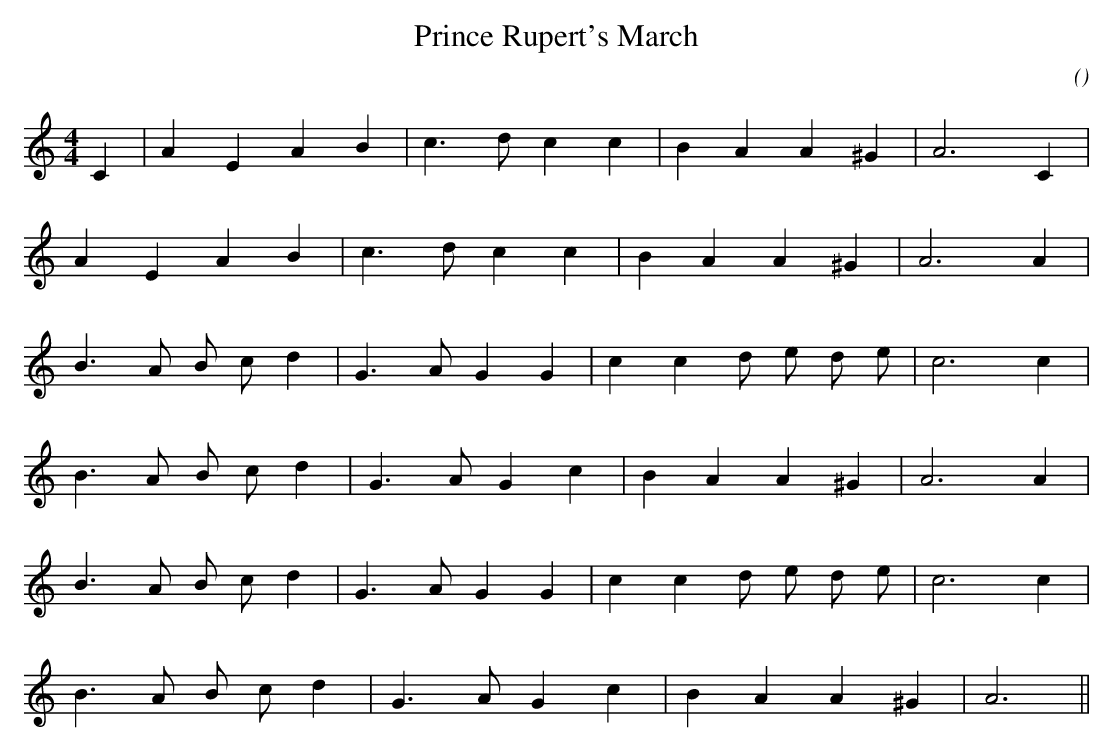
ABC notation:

X:1
T: Prince Rupert's March
C:
O:
M:4/4
K:Am
K:Am
M:4/4
L:1/16
C4 |A4 E4 A4 B4 |c6 d2 c4 c4 |B4 A4 A4 ^G4 |A12 C4 |
A4 E4 A4 B4 |c6 d2 c4 c4 |B4 A4 A4 ^G4 |A12 A4 |
B6 A2 B2 c2 d4 |G6 A2 G4 G4 |c4 c4 d2 e2 d2 e2 |c12 c4 |
B6 A2 B2 c2 d4 |G6 A2 G4 c4 |B4 A4 A4 ^G4 |A12 A4 |
B6 A2 B2 c2 d4 |G6 A2 G4 G4 |c4 c4 d2 e2 d2 e2 |c12 c4 |
B6 A2 B2 c2 d4 |G6 A2 G4 c4 |B4 A4 A4 ^G4 |A12 ||
